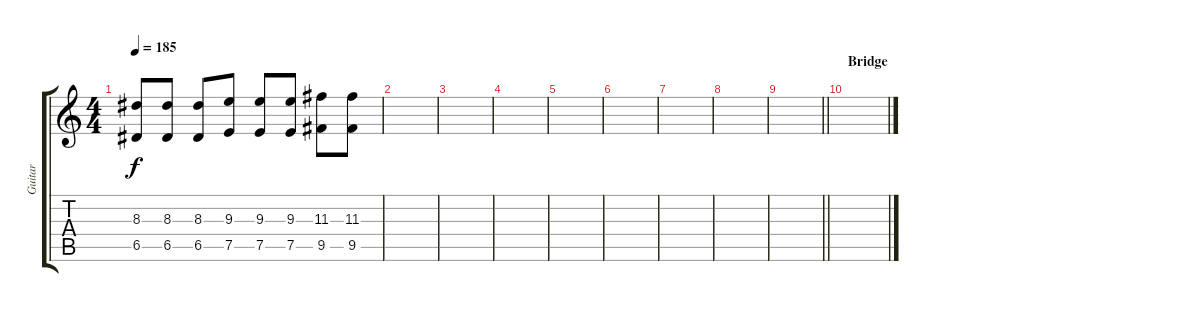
\track ("Guitar" "Guitar") {instrument distortionguitar}
\staff {score tabs}
\tuning (E4 B3 G3 D3 A2 E2) {hide}
\ts (4 4)
\tempo 185
\clef g2
\ks c
(8.3 6.5).8{dy f} (8.3 6.5).8 (8.3 6.5).8 (9.3 7.5).8 (9.3 7.5).8 (9.3 7.5).8 (11.3 9.5).8 (11.3 9.5).8 |
|
|
|
|
|
|
|
\barLineRight lightlight
|
\section ("" "Bridge")
